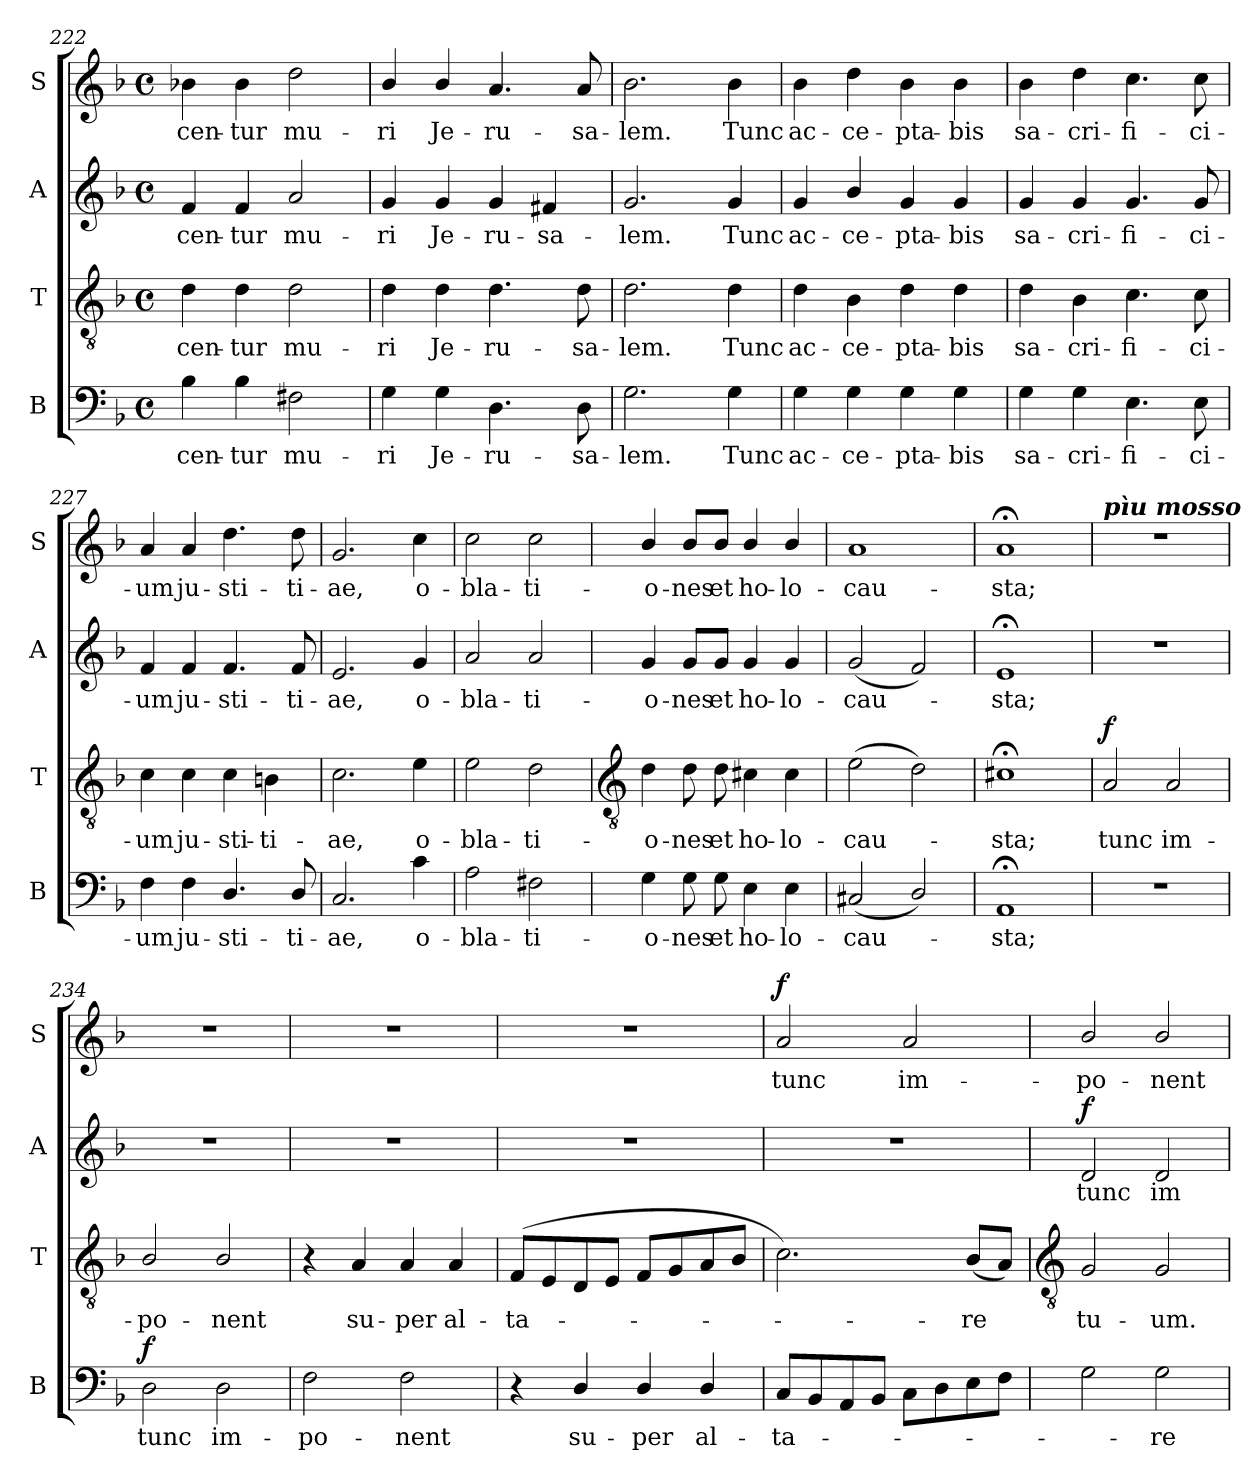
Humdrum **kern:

**kern	**text	**dynam	**kern	**text	**dynam	**kern	**text	**dynam	**kern	**text	**dynam
*part4	*part4	*part4	*part3	*part3	*part3	*part2	*part2	*part2	*part1	*part1	*part1
*staff4	*staff4	*staff4	*staff3	*staff3	*staff3	*staff2	*staff2	*staff2	*staff1	*staff1	*staff1
*I"B	*	*	*I"T	*	*	*I"A	*	*	*I"S	*	*
*I'B	*	*	*I'T	*	*	*I'A	*	*	*I'S	*	*
!!LO:LB:g=z
*clefF4	*	*	*clefGv2	*	*	*clefG2	*	*	*clefG2	*	*
*k[b-]	*	*	*k[b-]	*	*	*k[b-]	*	*	*k[b-]	*	*
*F:	*	*	*F:	*	*	*F:	*	*	*F:	*	*
*M4/4	*	*	*M4/4	*	*	*M4/4	*	*	*M4/4	*	*
*met(c)	*	*	*met(c)	*	*	*met(c)	*	*	*met(c)	*	*
=222	=222	=222	=222	=222	=222	=222	=222	=222	=222	=222	=222
!	!LO:LY:b	!	!	!LO:LY:b	!	!	!LO:LY:b	!	!	!LO:LY:b	!
4B-	-cen-	.	4d	-cen-	.	4f	-cen-	.	4b-X	-cen-	.
!	!LO:LY:b	!	!	!LO:LY:b	!	!	!LO:LY:b	!	!	!LO:LY:b	!
4B-	-tur	.	4d	-tur	.	4f	-tur	.	4b-	-tur	.
!	!LO:LY:b	!	!	!LO:LY:b	!	!	!LO:LY:b	!	!	!LO:LY:b	!
2F#X	mu-	.	2d	mu-	.	2a	mu-	.	2dd	mu-	.
=223	=223	=223	=223	=223	=223	=223	=223	=223	=223	=223	=223
!	!LO:LY:b	!	!	!LO:LY:b	!	!	!LO:LY:b	!	!	!LO:LY:b	!
4G	-ri	.	4d	-ri	.	4g	-ri	.	4b-/	-ri	.
!	!LO:LY:b	!	!	!LO:LY:b	!	!	!LO:LY:b	!	!	!LO:LY:b	!
4G	Je-	.	4d	Je-	.	4g	Je-	.	4b-/	Je-	.
!	!LO:LY:b	!	!	!LO:LY:b	!	!	!LO:LY:b	!	!	!LO:LY:b	!
4.D	-ru-	.	4.d	-ru-	.	4g	-ru-	.	4.a	-ru-	.
!	!	!	!	!	!	!	!LO:LY:b	!	!	!	!
.	.	.	.	.	.	4f#X	-sa-	.	.	.	.
!	!LO:LY:b	!	!	!LO:LY:b	!	!	!	!	!	!LO:LY:b	!
8D	-sa-	.	8d	-sa-	.	.	.	.	8a	-sa-	.
=224	=224	=224	=224	=224	=224	=224	=224	=224	=224	=224	=224
!	!LO:LY:b	!	!	!LO:LY:b	!	!	!LO:LY:b	!	!	!LO:LY:b	!
2.G	-lem.	.	2.d	-lem.	.	2.g	-lem.	.	2.b-	-lem.	.
!	!LO:LY:b	!	!	!LO:LY:b	!	!	!LO:LY:b	!	!	!LO:LY:b	!
4G	Tunc	.	4d	Tunc	.	4g	Tunc	.	4b-	Tunc	.
=225	=225	=225	=225	=225	=225	=225	=225	=225	=225	=225	=225
!	!LO:LY:b	!	!	!LO:LY:b	!	!	!LO:LY:b	!	!	!LO:LY:b	!
4G	ac-	.	4d	ac-	.	4g	ac-	.	4b-	ac-	.
!	!LO:LY:b	!	!	!LO:LY:b	!	!	!LO:LY:b	!	!	!LO:LY:b	!
4G	-ce-	.	4B-	-ce-	.	4b-/	-ce-	.	4dd	-ce-	.
!	!LO:LY:b	!	!	!LO:LY:b	!	!	!LO:LY:b	!	!	!LO:LY:b	!
4G	-pta-	.	4d	-pta-	.	4g	-pta-	.	4b-	-pta-	.
!	!LO:LY:b	!	!	!LO:LY:b	!	!	!LO:LY:b	!	!	!LO:LY:b	!
4G	-bis	.	4d	-bis	.	4g	-bis	.	4b-	-bis	.
=226	=226	=226	=226	=226	=226	=226	=226	=226	=226	=226	=226
!	!LO:LY:b	!	!	!LO:LY:b	!	!	!LO:LY:b	!	!	!LO:LY:b	!
4G	sa-	.	4d	sa-	.	4g	sa-	.	4b-	sa-	.
!	!LO:LY:b	!	!	!LO:LY:b	!	!	!LO:LY:b	!	!	!LO:LY:b	!
4G	-cri-	.	4B-	-cri-	.	4g	-cri-	.	4dd	-cri-	.
!	!LO:LY:b	!	!	!LO:LY:b	!	!	!LO:LY:b	!	!	!LO:LY:b	!
4.E	-fi-	.	4.c	-fi-	.	4.g	-fi-	.	4.cc	-fi-	.
!	!LO:LY:b	!	!	!LO:LY:b	!	!	!LO:LY:b	!	!	!LO:LY:b	!
8E	-ci-	.	8c	-ci-	.	8g	-ci-	.	8cc	-ci-	.
=227	=227	=227	=227	=227	=227	=227	=227	=227	=227	=227	=227
!	!LO:LY:b	!	!	!LO:LY:b	!	!	!LO:LY:b	!	!	!LO:LY:b	!
4F	-um	.	4c	-um	.	4f	-um	.	4a	-um	.
!	!LO:LY:b	!	!	!LO:LY:b	!	!	!LO:LY:b	!	!	!LO:LY:b	!
4F	ju-	.	4c	ju-	.	4f	ju-	.	4a	ju-	.
!	!LO:LY:b	!	!	!LO:LY:b	!	!	!LO:LY:b	!	!	!LO:LY:b	!
4.D/	-sti-	.	4c	-sti-	.	4.f	-sti-	.	4.dd	-sti-	.
!	!	!	!	!LO:LY:b	!	!	!	!	!	!	!
.	.	.	4Bn	-ti-	.	.	.	.	.	.	.
!	!LO:LY:b	!	!	!	!	!	!LO:LY:b	!	!	!LO:LY:b	!
8D/	-ti-	.	.	.	.	8f	-ti-	.	8dd	-ti-	.
=228	=228	=228	=228	=228	=228	=228	=228	=228	=228	=228	=228
!	!LO:LY:b	!	!	!LO:LY:b	!	!	!LO:LY:b	!	!	!LO:LY:b	!
2.C	-ae,	.	2.c	-ae,	.	2.e	-ae,	.	2.g	-ae,	.
!	!LO:LY:b	!	!	!LO:LY:b	!	!	!LO:LY:b	!	!	!LO:LY:b	!
4c	o-	.	4e	o-	.	4g	o-	.	4cc	o-	.
=229	=229	=229	=229	=229	=229	=229	=229	=229	=229	=229	=229
!	!LO:LY:b	!	!	!LO:LY:b	!	!	!LO:LY:b	!	!	!LO:LY:b	!
2A	-bla-	.	2e	-bla-	.	2a	-bla-	.	2cc	-bla-	.
!	!LO:LY:b	!	!	!LO:LY:b	!	!	!LO:LY:b	!	!	!LO:LY:b	!
2F#X	-ti-	.	2d	-ti-	.	2a	-ti-	.	2cc	-ti-	.
!!LO:LB:g=z
=230	=230	=230	=230	=230	=230	=230	=230	=230	=230	=230	=230
*	*	*	*clefGv2	*	*	*	*	*	*	*	*
!	!LO:LY:b	!	!	!LO:LY:b	!	!	!LO:LY:b	!	!	!LO:LY:b	!
4G	-o-	.	4d	-o-	.	4g	-o-	.	4b-/	-o-	.
!	!LO:LY:b	!	!	!LO:LY:b	!	!	!LO:LY:b	!	!	!LO:LY:b	!
8G	-nes	.	8d	-nes	.	8g/L	-nes	.	8b-/L	-nes	.
!	!LO:LY:b	!	!	!LO:LY:b	!	!	!LO:LY:b	!	!	!LO:LY:b	!
8G	et	.	8d	et	.	8g/J	et	.	8b-/J	et	.
!	!LO:LY:b	!	!	!LO:LY:b	!	!	!LO:LY:b	!	!	!LO:LY:b	!
4E	ho-	.	4c#X	ho-	.	4g	ho-	.	4b-/	ho-	.
!	!LO:LY:b	!	!	!LO:LY:b	!	!	!LO:LY:b	!	!	!LO:LY:b	!
4E	-lo-	.	4c#	-lo-	.	4g	-lo-	.	4b-/	-lo-	.
=231	=231	=231	=231	=231	=231	=231	=231	=231	=231	=231	=231
!	!LO:LY:b	!	!	!LO:LY:b	!	!	!LO:LY:b	!	!	!LO:LY:b	!
(<2C#X	-cau-	.	(>2e	-cau-	.	(<2g	-cau-	.	1a	-cau-	.
2D/)	.	.	2d)	.	.	2f)	.	.	.	.	.
=232	=232	=232	=232	=232	=232	=232	=232	=232	=232	=232	=232
!	!LO:LY:b	!	!	!LO:LY:b	!	!	!LO:LY:b	!	!	!LO:LY:b	!
1AA;<	sta;	.	1c#X;<	sta;	.	1e;<	sta;	.	1a;<	-sta;	.
=233	=233	=233	=233	=233	=233	=233	=233	=233	=233	=233	=233
!	!	!	!	!	!	!	!	!	!LO:TX:a:Bi:t=pìu mosso	!	!
!	!	!	!	!LO:LY:b	!LO:DY:b	!	!	!	!	!	!
1r	.	.	2A	tunc	f	1r	.	.	1r	.	.
!	!	!	!	!LO:LY:b	!	!	!	!	!	!	!
.	.	.	2A	im-	.	.	.	.	.	.	.
=234	=234	=234	=234	=234	=234	=234	=234	=234	=234	=234	=234
!	!LO:LY:b	!LO:DY:b	!	!LO:LY:b	!	!	!	!	!	!	!
2D	tunc	f	2B-/	-po-	.	1r	.	.	1r	.	.
!	!LO:LY:b	!	!	!LO:LY:b	!	!	!	!	!	!	!
2D	im-	.	2B-/	-nent	.	.	.	.	.	.	.
=235	=235	=235	=235	=235	=235	=235	=235	=235	=235	=235	=235
!	!LO:LY:b	!	!	!	!	!	!	!	!	!	!
2F	-po-	.	4r	.	.	1r	.	.	1r	.	.
!	!	!	!	!LO:LY:b	!	!	!	!	!	!	!
.	.	.	4A	su-	.	.	.	.	.	.	.
!	!LO:LY:b	!	!	!LO:LY:b	!	!	!	!	!	!	!
2F	-nent	.	4A	-per	.	.	.	.	.	.	.
!	!	!	!	!LO:LY:b	!	!	!	!	!	!	!
.	.	.	4A	al-	.	.	.	.	.	.	.
=236	=236	=236	=236	=236	=236	=236	=236	=236	=236	=236	=236
!	!	!	!	!LO:LY:b	!	!	!	!	!	!	!
4r	.	.	(<8FL	-ta-	.	1r	.	.	1r	.	.
.	.	.	8E	.	.	.	.	.	.	.	.
!	!LO:LY:b	!	!	!	!	!	!	!	!	!	!
4D/	su-	.	8D	.	.	.	.	.	.	.	.
.	.	.	8EJ	.	.	.	.	.	.	.	.
!	!LO:LY:b	!	!	!	!	!	!	!	!	!	!
4D/	-per	.	8FL	.	.	.	.	.	.	.	.
.	.	.	8G	.	.	.	.	.	.	.	.
!	!LO:LY:b	!	!	!	!	!	!	!	!	!	!
4D/	al-	.	8A	.	.	.	.	.	.	.	.
.	.	.	8B-J	.	.	.	.	.	.	.	.
=237	=237	=237	=237	=237	=237	=237	=237	=237	=237	=237	=237
!	!LO:LY:b	!	!	!	!	!	!	!	!	!LO:LY:b	!LO:DY:b
8CL	-ta-	.	2.c)	.	.	1r	.	.	2a	tunc	f
8BB-	.	.	.	.	.	.	.	.	.	.	.
8AA	.	.	.	.	.	.	.	.	.	.	.
8BB-J	.	.	.	.	.	.	.	.	.	.	.
!	!	!	!	!	!	!	!	!	!	!LO:LY:b	!
8CL	.	.	.	.	.	.	.	.	2a	im-	.
8D	.	.	.	.	.	.	.	.	.	.	.
!	!	!	!	!LO:LY:b	!	!	!	!	!	!	!
8E	.	.	(<8B-L	re	.	.	.	.	.	.	.
8FJ	.	.	8AJ)	.	.	.	.	.	.	.	.
!!LO:LB:g=z
=238	=238	=238	=238	=238	=238	=238	=238	=238	=238	=238	=238
*	*	*	*clefGv2	*	*	*	*	*	*	*	*
!	!	!	!	!LO:LY:b	!	!	!LO:LY:b	!LO:DY:b	!	!LO:LY:b	!
2G	.	.	2G	tu-	.	2d	tunc	f	2b-/	-po-	.
!	!LO:LY:b	!	!	!LO:LY:b	!	!	!LO:LY:b	!	!	!LO:LY:b	!
2G	re	.	2G	-um.	.	2d	im-	.	2b-/	-nent	.
=	=	=	=	=	=	=	=	=	=	=	=
*-	*-	*-	*-	*-	*-	*-	*-	*-	*-	*-	*-
